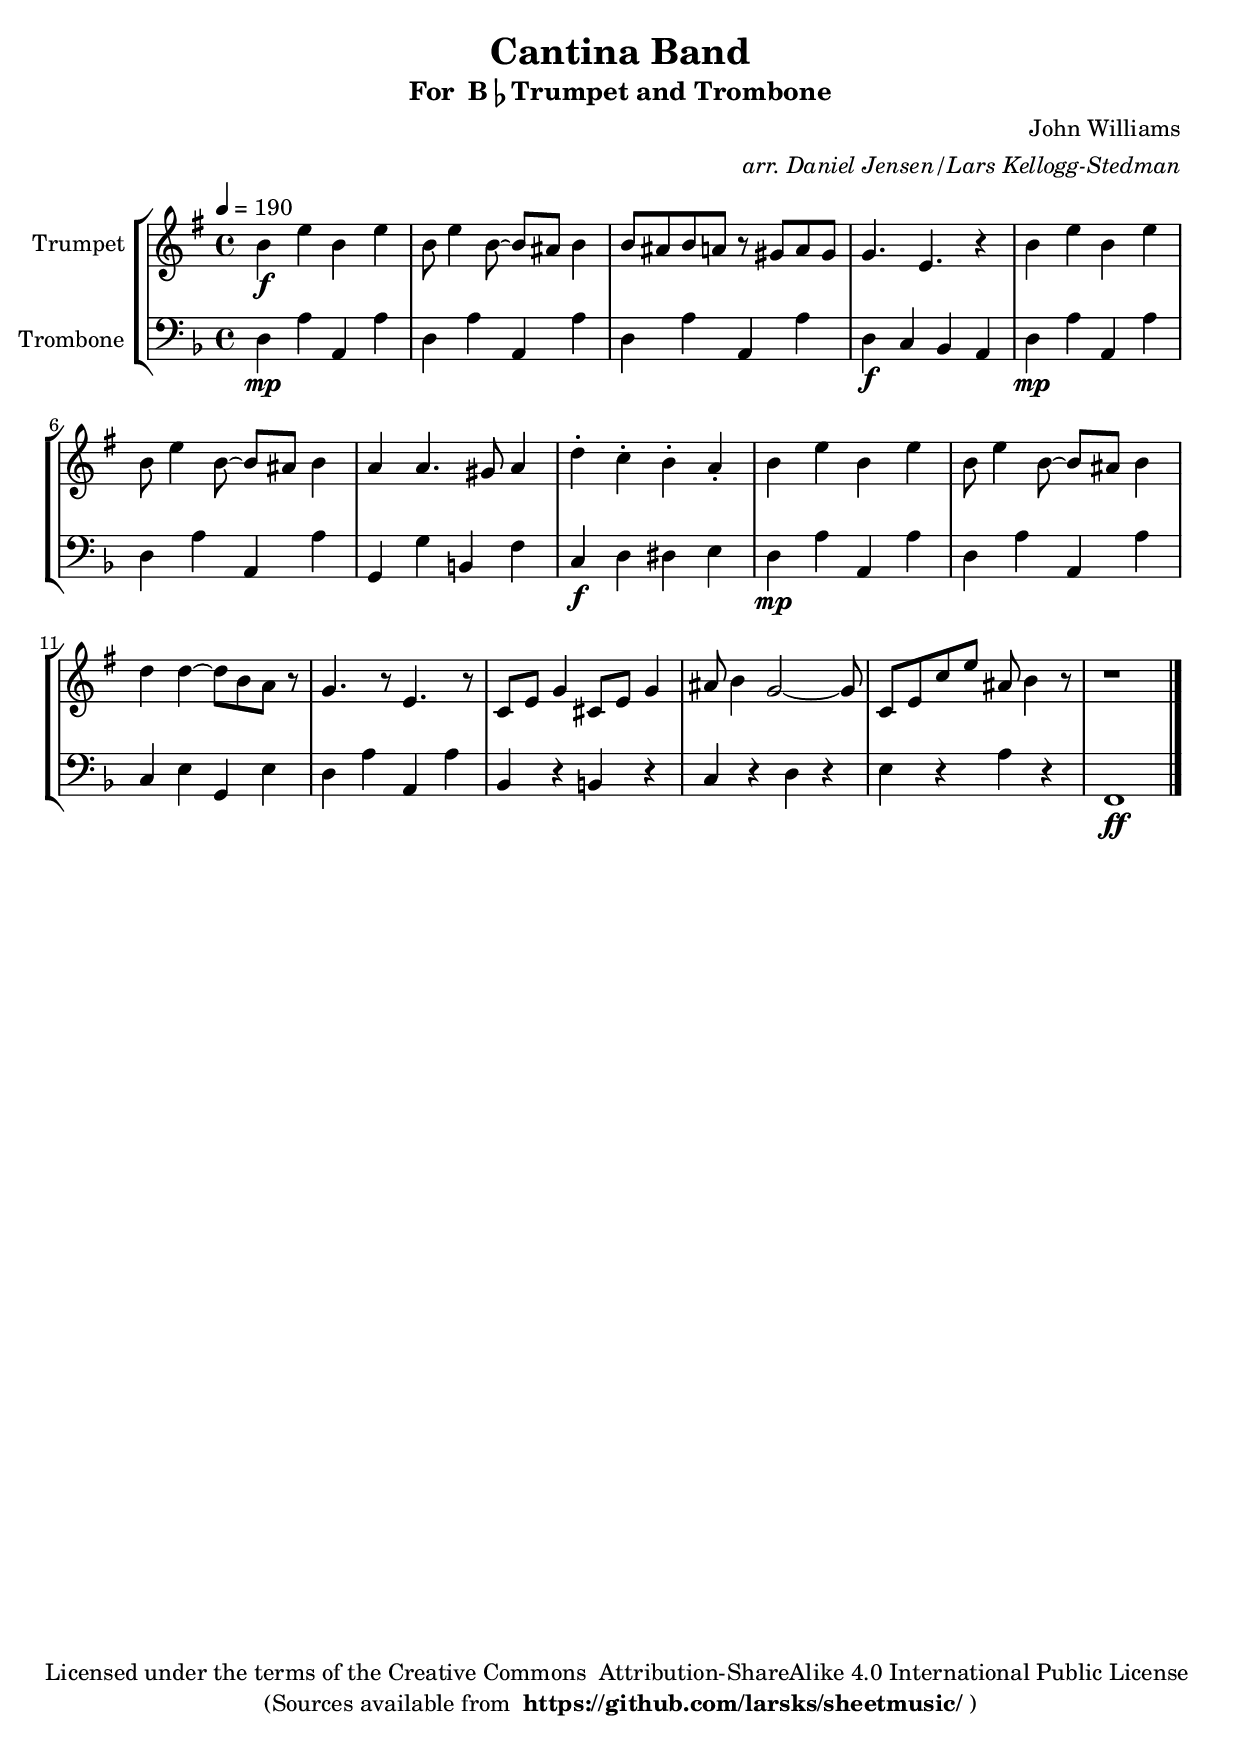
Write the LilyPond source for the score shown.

\version "2.18.2"
\language "english"
\include "articulate.ly"

global = {
    \time 4/4
    \tempo 4 = 190
}

\header{
    title = "Cantina Band"
    subtitle = \markup {"For " B\flat "Trumpet and Trombone"}
    arranger = \markup \italic "arr. Daniel Jensen/Lars Kellogg-Stedman"
    composer = "John Williams"
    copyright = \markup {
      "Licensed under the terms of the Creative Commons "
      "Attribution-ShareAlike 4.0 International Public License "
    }
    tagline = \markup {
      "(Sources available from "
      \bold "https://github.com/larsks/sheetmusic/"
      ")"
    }
}

trumpet_notes = \relative c' {
    \key f \major

    a'4\f d a d |
    a8 d4 a8 ~ a gs a4 |
    a8 gs a g r8 fs g fs |
    f4. d r4 |
    a'4 d a d |
    a8 d4 a8 ~ a gs a4 |
    g g4. fs8 g4 |
    c-. bf-. a-. g-. |
    a d a d |
    a8 d4 a8 ~ a gs a4 |
    c4 c ~ c8 a g r8 |
    f4. r8 d4. r8 |
    bf8 d f4 b,8 d f4 |
    gs8 a4 f2 ~ f8 |
    bf,8 d bf' d gs, a4 r8 |
    r1

    \bar "|."
}

Trumpet = \new Voice {
    \set Staff.instrumentName = #"Trumpet "
    \set Staff.midiInstrument = #"trumpet"
    \trumpet_notes
}

trombone_notes = \relative c {
    \key f \major

    d4\mp a' a, a' |
    d,4 a' a, a' |
    d,4 a' a, a' |
    d,\f c bf a |
    d4\mp a' a, a' |
    d,4 a' a, a' |
    g,4 g' b, f' |
    c\f d ds e |
    d4\mp a' a, a' |
    d,4 a' a, a' |
    c, e g, e' |
    d4 a' a, a' |
    bf,4 r b r |
    c r d r |
    e4 r a r |
    f,1\ff

    \bar "|."
}

Trombone = \new Voice {
    \clef bass
    \set Staff.instrumentName = #"Trombone "
    \set Staff.midiInstrument = #"trombone"
    \trombone_notes
}

% produce printed output with the trumpet score transposed into
% b-flat.
\score {
    \new StaffGroup <<
        \new Staff << \global \transpose bf c' \Trumpet >>
        \new Staff << \global \Trombone >>
    >>
    \layout { }
}

% produce playable midi score that *does not* transpose the trumpet
% score.
\score {
    \new StaffGroup \articulate <<
        \new Staff << \global \unfoldRepeats \articulate \Trumpet >>
        \new Staff << \global \unfoldRepeats \articulate \Trombone >>
    >>
    \midi { }
}
